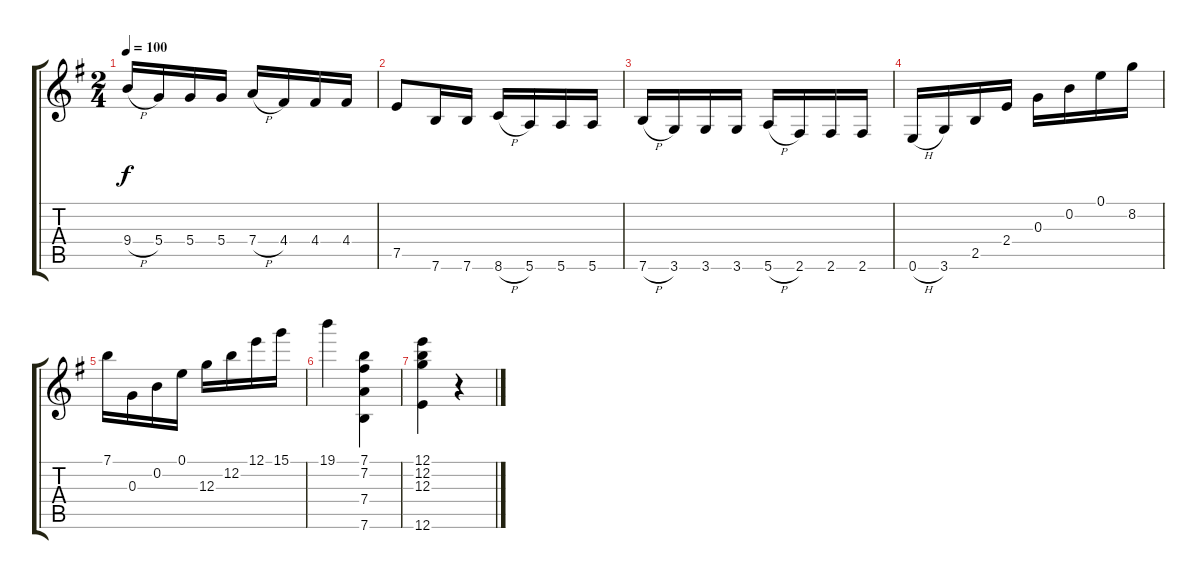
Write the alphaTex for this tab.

\track "" {instrument acousticguitarsteel}
\staff {score tabs}
\tuning (E4 B3 G3 D3 A2 E2) {hide}
\ts (2 4)
\tempo 100
\clef g2
\ks g
9.4{h}.16{dy f} 5.4.16 5.4.16 5.4.16 7.4{h}.16 4.4.16 4.4.16 4.4.16 |
7.5.8 7.6.16 7.6.16 8.6{h}.16 5.6.16 5.6.16 5.6.16 |
7.6{h}.16 3.6.16 3.6.16 3.6.16 5.6{h}.16 2.6.16 2.6.16 2.6.16 |
0.6{h}.16 3.6.16 2.5.16 2.4.16 0.3.16 0.2.16 0.1.16 8.2.16 |
7.1.16 0.3.16 0.2.16 0.1.16 12.3.16 12.2.16 12.1.16 15.1.16 |
19.1.4 (7.1 7.2 7.4 7.6).4 |
(12.1 12.2 12.3 12.6).4 r.4
